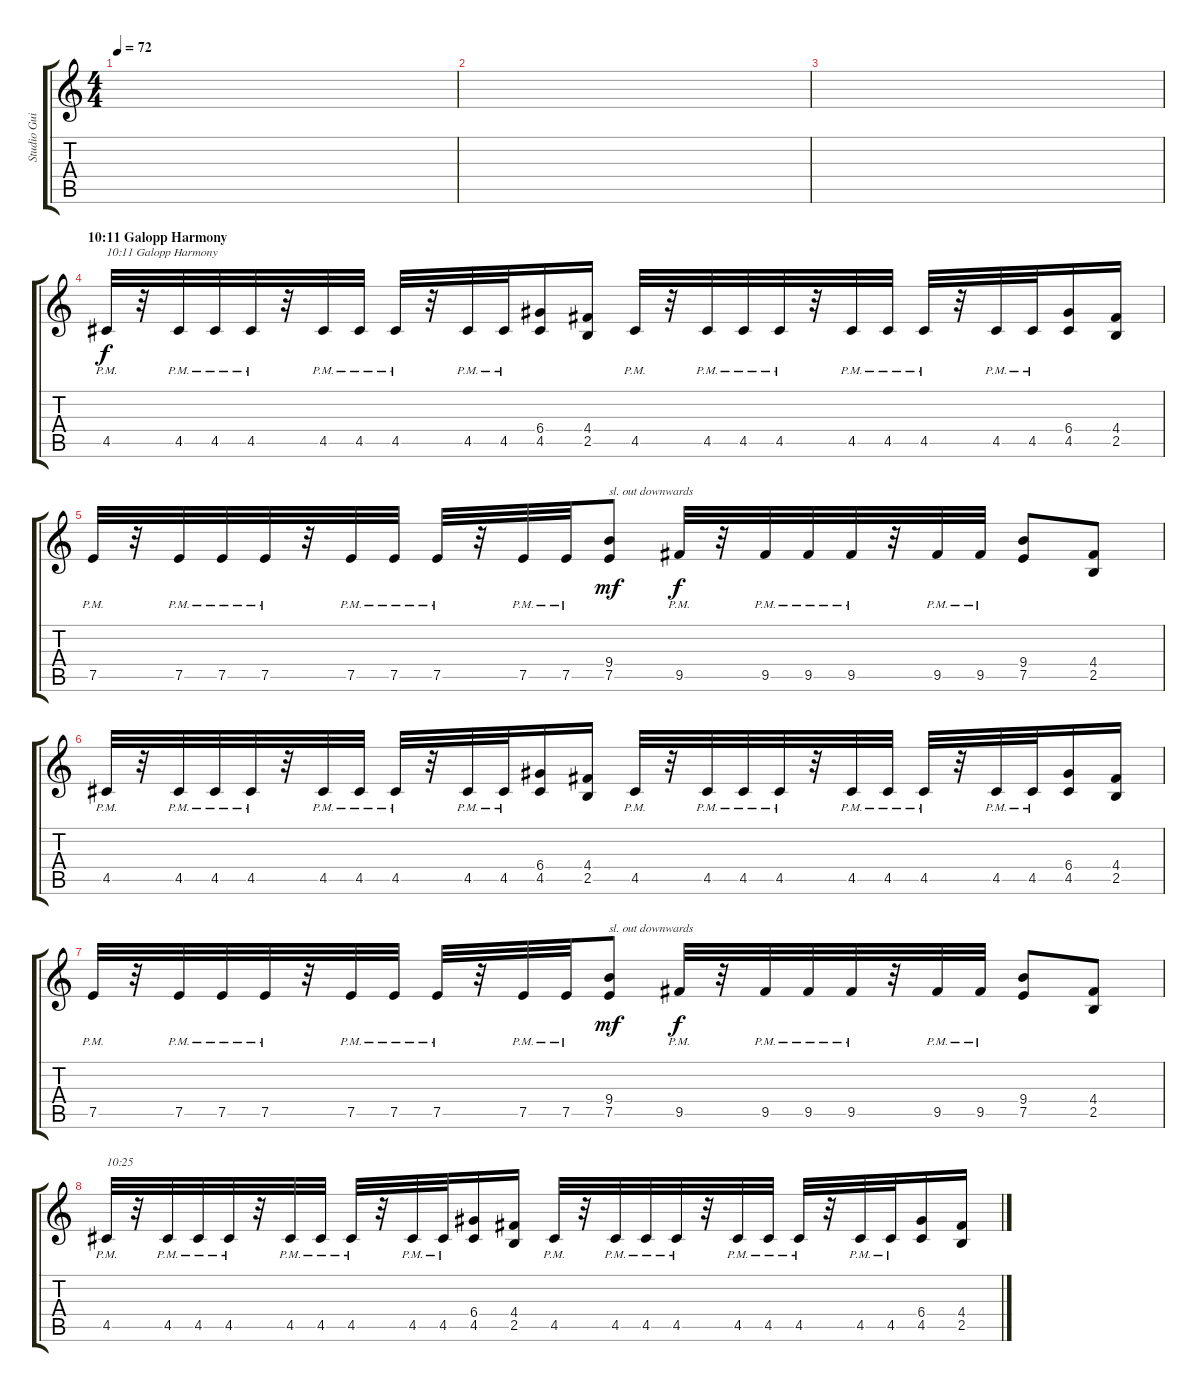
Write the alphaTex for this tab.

\track ("Studio Guitar" "Studio Gui") {instrument overdrivenguitar}
\staff {score tabs}
\tuning (E4 B3 G3 D3 A2 E2) {hide}
\ts (4 4)
\tempo 72
\clef g2
\ks c
|
|
|
\section ("" "10:11 Galopp Harmony")
4.5{pm}.32{txt "10:11 Galopp Harmony" volume 16 instrument distortionguitar} r.32 4.5{pm}.32 4.5{pm}.32 4.5{pm}.32 r.32 4.5{pm}.32 4.5{pm}.32 4.5{pm}.32 r.32 4.5{pm}.32 4.5{pm}.32 (6.4 4.5).16 (4.4 2.5).16 4.5{pm}.32 r.32 4.5{pm}.32 4.5{pm}.32 4.5{pm}.32 r.32 4.5{pm}.32 4.5{pm}.32 4.5{pm}.32 r.32 4.5{pm}.32 4.5{pm}.32 (6.4 4.5).16 (4.4 2.5).16 |
7.5{pm}.32 r.32 7.5{pm}.32 7.5{pm}.32 7.5{pm}.32 r.32 7.5{pm}.32 7.5{pm}.32 7.5{pm}.32 r.32 7.5{pm}.32 7.5{pm}.32 (9.4 7.5).8{txt "sl. out downwards" dy mf} 9.5{pm}.32{dy f} r.32 9.5{pm}.32 9.5{pm}.32 9.5{pm}.32 r.32 9.5{pm}.32 9.5{pm}.32 (9.4 7.5).8 (4.4 2.5).8 |
4.5{pm}.32 r.32 4.5{pm}.32 4.5{pm}.32 4.5{pm}.32 r.32 4.5{pm}.32 4.5{pm}.32 4.5{pm}.32 r.32 4.5{pm}.32 4.5{pm}.32 (6.4 4.5).16 (4.4 2.5).16 4.5{pm}.32 r.32 4.5{pm}.32 4.5{pm}.32 4.5{pm}.32 r.32 4.5{pm}.32 4.5{pm}.32 4.5{pm}.32 r.32 4.5{pm}.32 4.5{pm}.32 (6.4 4.5).16 (4.4 2.5).16 |
7.5{pm}.32 r.32 7.5{pm}.32 7.5{pm}.32 7.5{pm}.32 r.32 7.5{pm}.32 7.5{pm}.32 7.5{pm}.32 r.32 7.5{pm}.32 7.5{pm}.32 (9.4 7.5).8{txt "sl. out downwards" dy mf} 9.5{pm}.32{dy f} r.32 9.5{pm}.32 9.5{pm}.32 9.5{pm}.32 r.32 9.5{pm}.32 9.5{pm}.32 (9.4 7.5).8 (4.4 2.5).8 |
4.5{pm}.32{txt "10:25"} r.32 4.5{pm}.32 4.5{pm}.32 4.5{pm}.32 r.32 4.5{pm}.32 4.5{pm}.32 4.5{pm}.32 r.32 4.5{pm}.32 4.5{pm}.32 (6.4 4.5).16 (4.4 2.5).16 4.5{pm}.32 r.32 4.5{pm}.32 4.5{pm}.32 4.5{pm}.32 r.32 4.5{pm}.32 4.5{pm}.32 4.5{pm}.32 r.32 4.5{pm}.32 4.5{pm}.32 (6.4 4.5).16 (4.4 2.5).16
